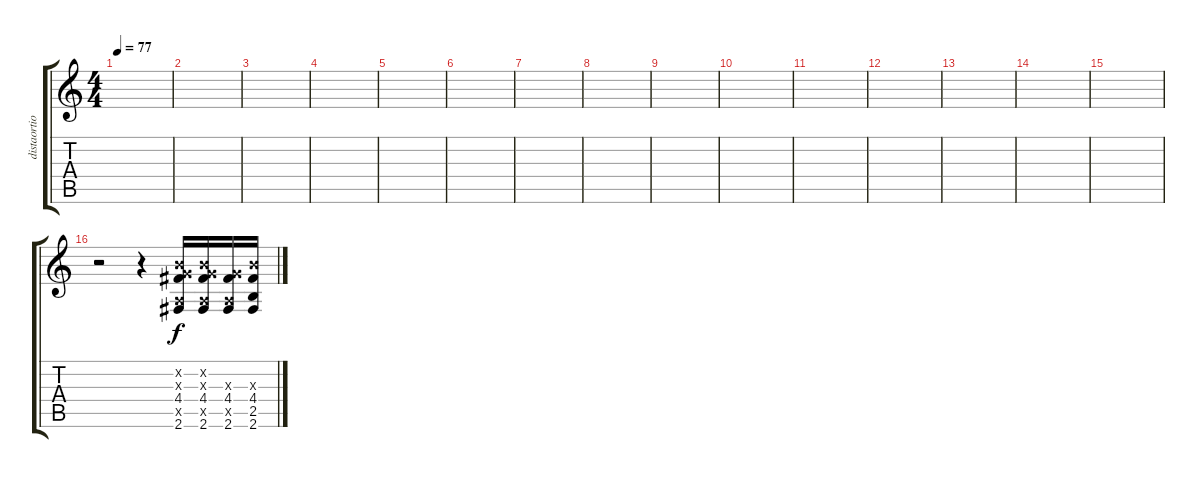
\track ("distaortion guitar" "distaortio") {instrument distortionguitar}
\staff {score tabs}
\tuning (E4 B3 G3 D3 A2 E2) {hide}
\ts (4 4)
\tempo 77
\clef g2
\ks c
|
|
|
|
|
|
|
|
|
|
|
|
|
|
|
r.2 r.4 (0.2{x} 0.3{x} 4.4 0.5{x} 2.6).16 (0.2{x} 0.3{x} 4.4 0.5{x} 2.6).16 (0.3{x} 4.4 0.5{x} 2.6).16 (4.3{x} 4.4 2.5 2.6).16
